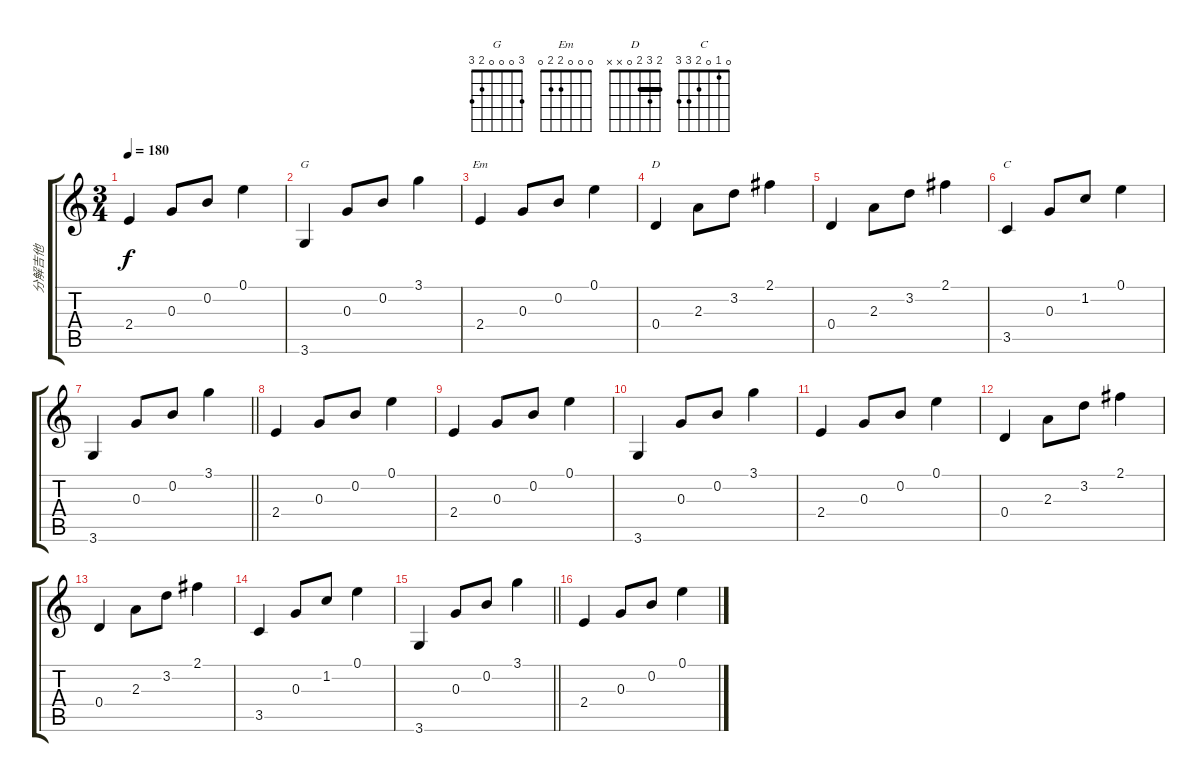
\track ("分解吉他" "分解吉他") {instrument acousticguitarsteel}
\staff {score tabs}
\tuning (E4 B3 G3 D3 A2 E2) {hide}
\chord ("G" 3 0 0 0 2 3)
\chord ("Em" 0 0 0 2 2 0)
\chord ("D" 2 3 2 0 x x) {barre 2}
\chord ("C" 0 1 0 2 3 3)
\ts (3 4)
\tempo 180
\clef g2
\ks c
2.4.4{dy f} 0.3.8 0.2.8 0.1.4 |
3.6.4{ch "G"} 0.3.8 0.2.8 3.1.4 |
2.4.4{ch "Em"} 0.3.8 0.2.8 0.1.4 |
0.4.4{ch "D"} 2.3.8 3.2.8 2.1.4 |
0.4.4 2.3.8 3.2.8 2.1.4 |
3.5.4{ch "C"} 0.3.8 1.2.8 0.1.4 |
\barLineRight lightlight
3.6.4 0.3.8 0.2.8 3.1.4 |
2.4.4 0.3.8 0.2.8 0.1.4 |
2.4.4 0.3.8 0.2.8 0.1.4 |
3.6.4 0.3.8 0.2.8 3.1.4 |
2.4.4 0.3.8 0.2.8 0.1.4 |
0.4.4 2.3.8 3.2.8 2.1.4 |
0.4.4 2.3.8 3.2.8 2.1.4 |
3.5.4 0.3.8 1.2.8 0.1.4 |
\barLineRight lightlight
3.6.4 0.3.8 0.2.8 3.1.4 |
2.4.4 0.3.8 0.2.8 0.1.4
